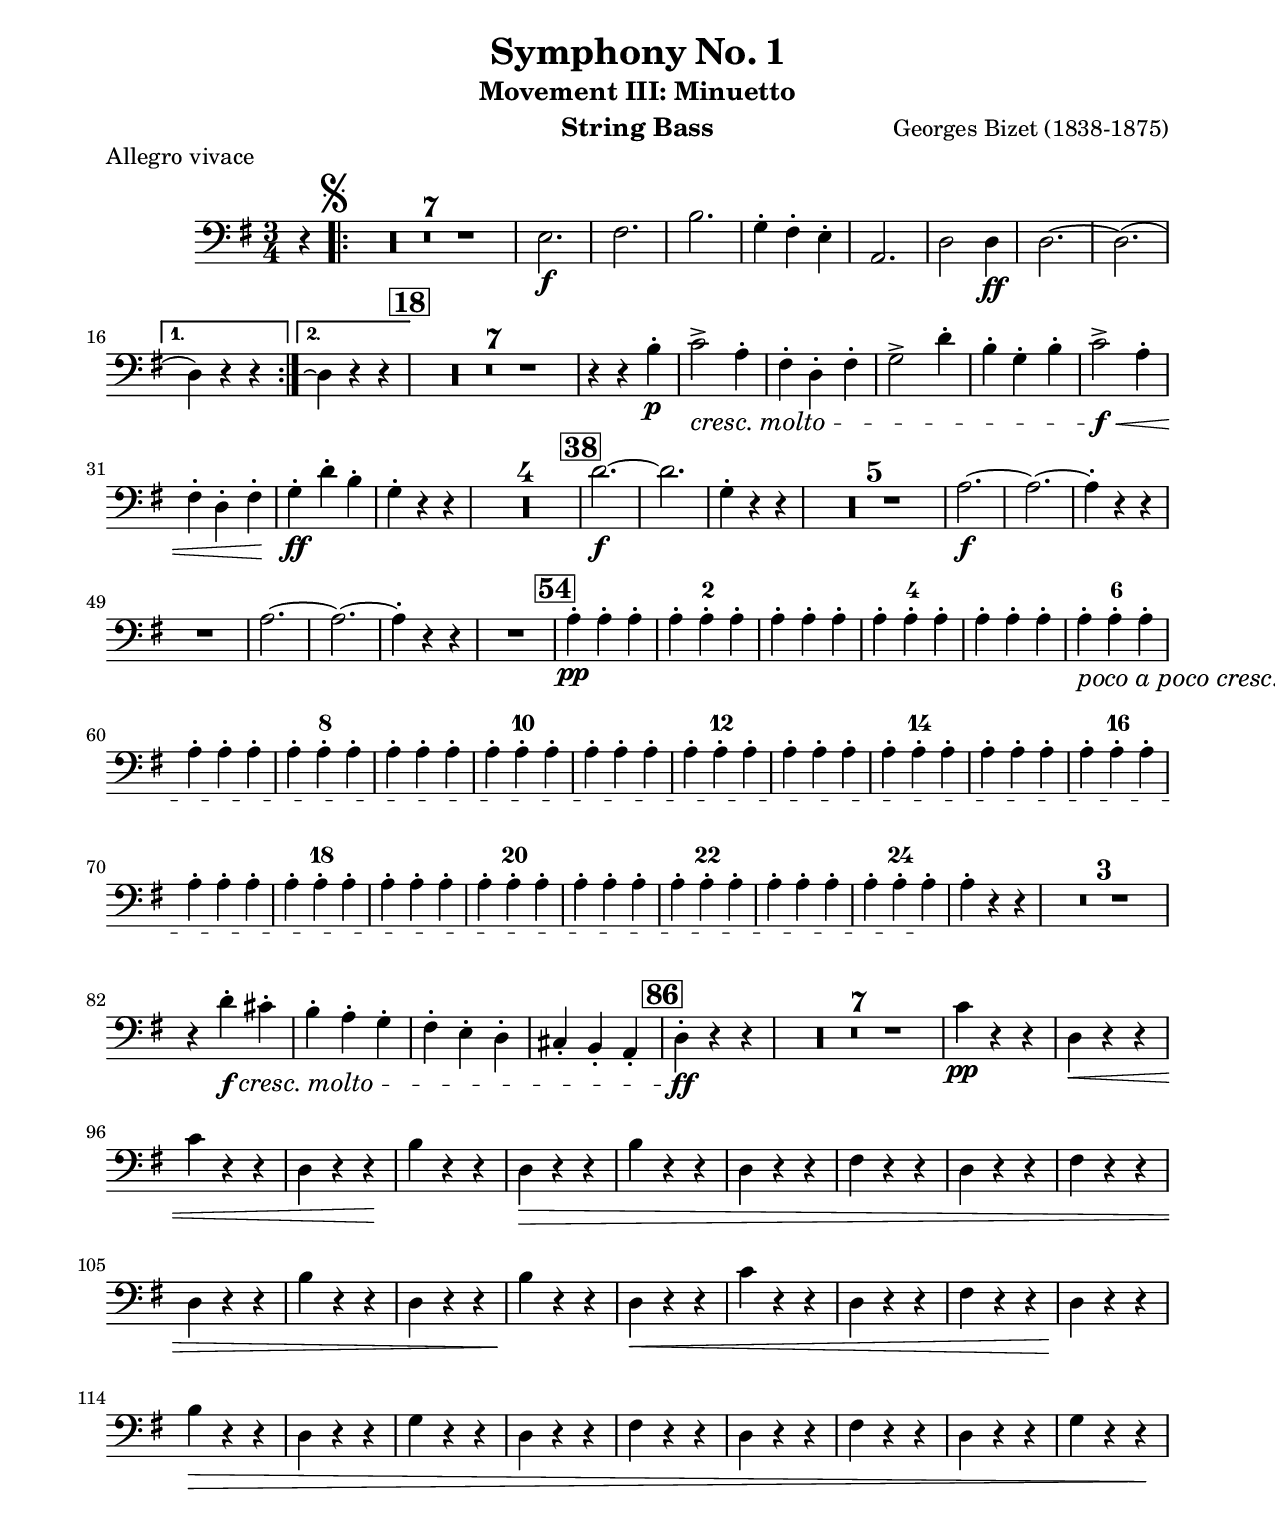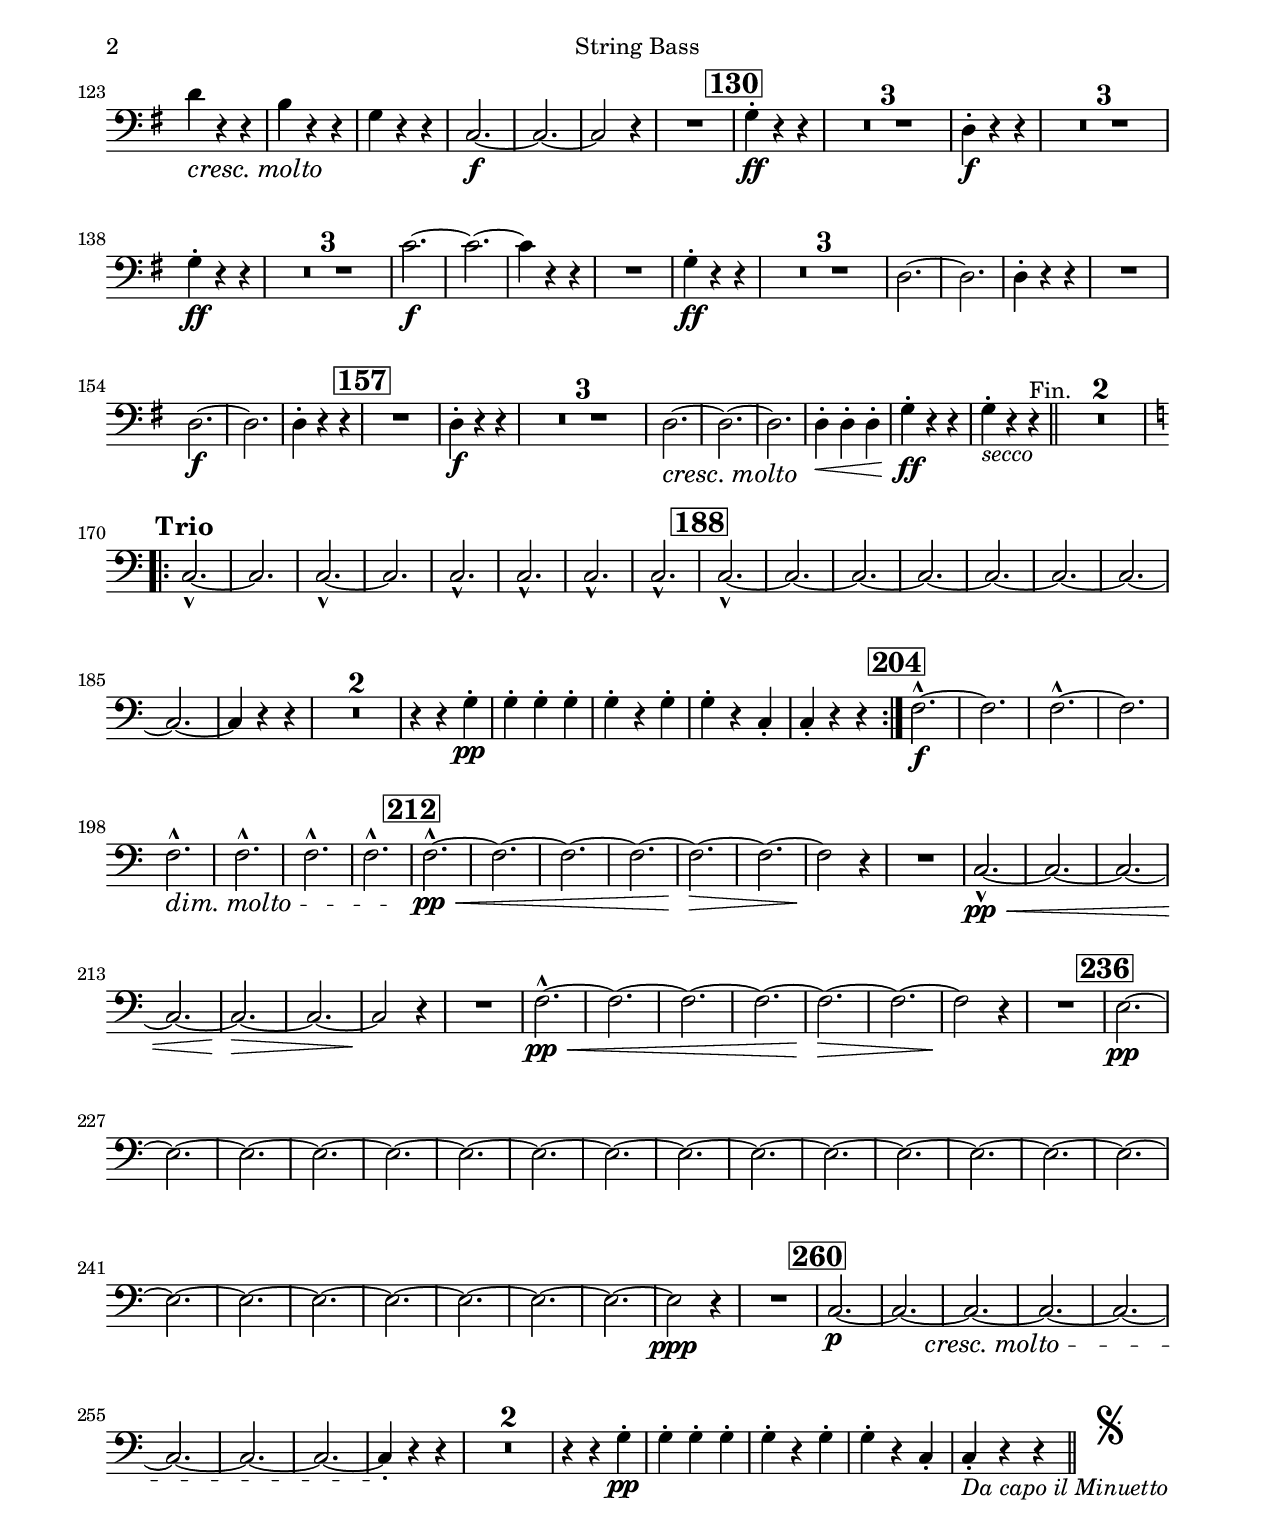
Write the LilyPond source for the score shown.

\version "2.13.5"

\include "defs.lyi" 
\version "2.13.5"

\include "defs.lyi"

tubaMvtIIIDynamics = 
{
  \time 3/4
  \key g \major

  \partial 4 s4 |
  \repeat volta 2
  {
    s2.*7 |
    s2.\f |
    s2.*4 |
    s2 s4\ff |
    s2.*2 |
  }
  \alternative
  {
    {
      s2. |
    }
    {
      s2. |
    }
  }

%  \repeat volta 2
%  {
    s2.*7 |
    s4 s s\p |
    \crescTextCrescMolto
    s4\< s s |
    s2.*3 |
    \crescHairpin
    s4\!\f\< s s |
    s2 s4\! |
    s4\ff s s |
    s2.*5 |

    % 38
    s4\f s s |
    s2.*7 |
    s4\f s s |
    s2.*3 |
    s4 s s |
    s2.*3 |

    % 54
    s4\pp s s |
    s2.*4 |
    \crescTextPocoAPocoCrescMolto
    s2.\< |
    s2.*17 |
    s2 s4\! |
    s2.*4 |
    \crescTextCrescMolto
    s4 s\f\< s |
    s2.*3 |

    % 86
    s4\ff s s |
    s2.*7 |
    s4\pp s s |
    \crescHairpin
    s4\< s s |
    s2. |
    s4 s s\! |
    s2. |
    s4\> s s |
    s2. |
    s2. |
    s2. |
    s2. |
    s2. |
    s2. |
    s2. |
    s2. |
    s4\! s s |
    s4\< s s |
    s2. |
    s2. |
    s2. |
    s4\! s s |
    s4\> s s |
    s2. |
    s2. |
    s2. |
    s2. |
    s2. |
    s2. |
    s2. |
    s4 s s\! |
    \crescTextCrescMolto
    s4\< s s\! |
    s2. |
    s2. |
    s2.\f |
    s2. |
    s2. |
    s2. |

    % 130
    s4\ff s s |
    s2.*3 |
    s4\f s s |
    s2.*3 |
    s4\ff s s |
    s2.*3 |
    s4\f s s |
    s2.*3 |
    s4\ff s s |
    s2.*3 |
    s4 s s |
    s2.*3 |
    s4\f s s |
    s2.*2 |

    % 157
    s2. |
    s4\f s s |
    s2.*3 |
    \crescTextCrescMolto 
    s2.\< |
    s2. |
    s4 s s\! |
    \crescHairpin
    s2.\< |
    s4\!\ff s s |
%  }
%  \alternative
%  {
%    {
%      s4-\secco s s |
%      s2.*2 |
%    }
%    {
      s4-\secco s s |
      s2.*2 |
%    }
%  }

  \key c \major

  % 173
  \repeat volta 2
  {
    s2.*8 |

    % 181
    s2.*11 |
    s4 s s\pp |
    s2.*4 |
  }

  % 197
%  \repeat volta 2
%  {
    s4\f s s |
    s2.*3 |
    \dimTextDimMolto
    s4\> s s |
    s2.*2 |
    s4 s s\! |

    % 205
    \crescHairpin
    s4\pp\< s s |
    s2. |
    s2. |
    s2. |
    \dimHairpin
    s4\!\> s s |
    s2. |
    s2.\! |
    s2. |
    s4\pp\< s s |
    s2. |
    s2. |
    s2. |
    s4\!\> s s |
    s2. |
    s2.\! |
    s2. |
    s4\pp\< s s |
    s2. |
    s2. |
    s2. |
    s4\!\> s s |
    s2. |
    s2.\! |
    s2. |

    % 229
    s4\pp s s |
    s2.*21 |
    s2.\ppp |
    s2. |

    % 253
    s4\p s s |
    \crescTextCrescMolto 
    s4 s s\< |
    s2.*6 |
    s4\! s s |
    s2.*2 |
    s4 s s\pp |
    s2.*3 |
%  }
%  \alternative
%  {
%    {
%      s2. |
%    }
%    {
      s2. |
%    }
%  }
}


tubaMvtIIICues = 
{
  \time 3/4
  \key g \major
  \clef bass

  \partial 4 s4 |

  s2.*53 |

    \set countPercentRepeats = ##t
    \override PercentRepeat #'transparent = ##t
    \override PercentRepeatCounter #'staff-padding = #2
    \set repeatCountVisibility = #(every-nth-repeat-count-visible 2)

    \repeat percent 24 { s2. | }

  s2.*4 | \break
  s2.*41 | \break
  s2.*47 |

  \key c \major

  s2.*96 |

}


tubaMvtIIINotCues = 
{
  \time 3/4
  \key g \major
  \clef bass

  \partial 4 s4 |

  s2.*169 |

  \key c \major

  s2.*96 |

}


tubaMvtIIINotes = 
{
  \time 3/4
  \key g \major
  \clef bass

  \partial 4 r4 |
  \repeat volta 2
  {
    R4*3*7 |
    e2. |
    fis2. |
    b2. |
    g4-. fis-. e-. |
    a,2. |
    d2 d4 |
    d2.~ |
    d2.( |
  }
  \alternative
  {
    {
      d4) r r |
    }
    {
      d4\repeatTie r r |
    }
  }

  % 18
%  \repeat volta 2
%  {
    R4*3*7 |
    r4 r b'-. |
    c2-> a4-. |
    fis-. d-. fis-. |
    g2-> d'4-. |
    b-. g-. b-. |
    c2-> a4-. |
    fis-. d-. fis-. |
    g-. d'-. b-. |
    g-. r r |
    R4*3*4 |

    % 38
    d'2.~ |
    d2. |
    g,4-. r r |
    R4*3*5 |
    a2.~ |
    a2.~ |
    a4-. r4 r |
    R4*3 |
    a2.~ |
    a2.~ |
    a4-. r4 r |
    R4*3 |

    % 54
    a4-. a-. a-. |
    \repeat unfold 23 { a-. a-. a-. | }
    a-. r r |
    R4*3*3 |
    r4 d-. cis-. |
    b-. a-. g-. |
    fis-. e-. d-. |
    cis-. b-. a-. |

    % 86
    d-. r r |
    R4*3*7 |
    c'4 r r |
    d, r r |
    c' r r |
    d, r r |
    b' r r |
    d, r r |
    b' r r |
    d, r r |
    fis r r |
    d r r |
    fis r r |
    d r r |
    b' r r |
    d, r r |
    b' r r |
    d, r r |
    c' r r |
    d, r r |
    fis r r |
    d r r |
    b' r r |
    d, r r |
    g r r |
    d r r |
    fis r r |
    d r r |
    fis r r |
    d r r |
    g r r |
    d' r r |
    b r r |
    g r r |
    c,2.~ |
    c2.~ |
    c2 r4 |
    R4*3 |

    % 130
    g'4-. r r |
    R4*3*3 |
    d4-. r r |
    R4*3*3 |
    g4-. r r |
    R4*3*3 |
    c2.~ |
    c2.~ |
    c4 r r |
    R4*3 |
    g4-. r r |
    R4*3*3 |
    d2.~ |
    d2. |
    d4-. r r |
    R4*3 |
    d2.~ |
    d2. |
    d4-. r r |

    % 157
    R4*3 |
    d4-. r r |
    R4*3*3 |
    d2.~ |
    d2.~ |
    d2. |
    d4-. d-. d-. |
    g-. r r |
%  }
%  \alternative
%  {
%    {
%      g-. r r |
%      R4*3*2 |
%    }
%    {
      g4-. r r |
      R4*3*2 |
%    }
%  }

  \key c \major

  % 173
  \repeat volta 2
  {
    c,2.~-^ |
    c2. |
    c2.~-^ |
    c2. |
    c2.-^ |
    c2.-^ |
    c2.-^ |
    c2.-^ |

    % 181
    c2.~-^ |
    c2.~ |
    c2.~ |
    c2.~ |
    c2.~ |
    c2.~ |
    c2.~ |
    c2.~ |
    c4 r r |
    R4*3*2 |
    r4 r g'-. |
    g-. g-. g-. |
    g-. r g-. |
    g-. r c,-. |
    c-. r r |
  }

  % 197
%  \repeat volta 2
%  {
    f2.~-^ |
    f2. |
    f2.~-^ |
    f2. |
    f2.-^ |
    f2.-^ |
    f2.-^ |
    f2.-^ |

    % 205
    f2.~-^ |
    f2.~ |
    f2.~ |
    f2.~ |
    f2.~ |
    f2.~ |
    f2 r4 |
    R4*3 |
    c2.~-^ |
    c2.~ |
    c2.~ |
    c2.~ |
    c2.~ |
    c2.~ |
    c2 r4 |
    R4*3 |
    f2.~-^ |
    f2.~ |
    f2.~ |
    f2.~ |
    f2.~ |
    f2.~ |
    f2 r4 |
    R4*3 |

    % 229
    e2.~ |
    e2.~ |
    e2.~ |
    e2.~ |
    e2.~ |
    e2.~ |
    e2.~ |
    e2.~ |
    e2.~ |
    e2.~ |
    e2.~ |
    e2.~ |
    e2.~ |
    e2.~ |
    e2.~ |
    e2.~ |
    e2.~ |
    e2.~ |
    e2.~ |
    e2.~ |
    e2.~ |
    e2.~ |
    e2 r4 |
    R4*3 |

    % 253
    c2.~ |
    c2.~ |
    c2.~ |
    c2.~ |
    c2.~ |
    c2.~ |
    c2.~ |
    c2.~ |
    c4-. r r |
    R4*3*2 |
    r4 r g'-. |
    g-. g-. g-. |
    g-. r g-. |
    g-. r c,-. |
%  }
%  \alternative
%  {
%    {
%      c-. r r |
%    }
%    {
      c-. r r |
%    }
%  }
}

tubaMvtIIIScore = \relative c, { << \tubaMvtIIINotes \tubaMvtIIINotCues \tubaMvtIIIDynamics >> }
tubaMvtIIIPart  = \relative c, { << \tubaMvtIIINotes \tubaMvtIIICues    \tubaMvtIIIDynamics >> }
stringbassMvtIIIScore = \relative c { << \tubaMvtIIINotes \tubaMvtIIINotCues \tubaMvtIIIDynamics >> }
stringbassMvtIIIPart  = \relative c { << \tubaMvtIIINotes \tubaMvtIIICues    \tubaMvtIIIDynamics >> }
 

instrument = "String Bass"

notesMvtIII = \stringbassMvtIIIPart

\include "Part.lyi"
